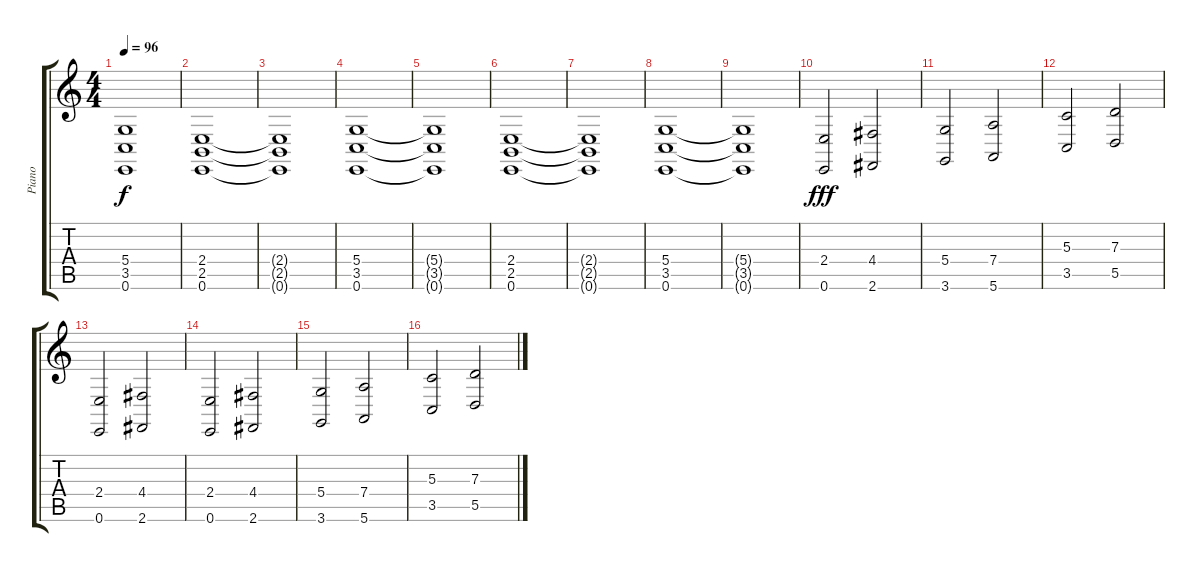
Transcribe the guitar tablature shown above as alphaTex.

\track ("Piano" "Piano") {instrument acousticgrandpiano}
\staff {score tabs}
\tuning (E4 B3 G3 D3 A2 E2) {hide}
\ts (4 4)
\tempo 96
\clef g2
\ks c
(5.4{t} 3.5{t} 0.6{t}).1{dy f} |
(2.4 2.5 0.6).1 |
(2.4{t} 2.5{t} 0.6{t}).1 |
(5.4 3.5 0.6).1 |
(5.4{t} 3.5{t} 0.6{t}).1 |
(2.4 2.5 0.6).1 |
(2.4{t} 2.5{t} 0.6{t}).1 |
(5.4 3.5 0.6).1 |
(5.4{t} 3.5{t} 0.6{t}).1 |
(2.4 0.6).2{dy fff} (4.4 2.6).2 |
(5.4 3.6).2 (7.4 5.6).2 |
(5.3 3.5).2 (7.3 5.5).2 |
(2.4 0.6).2 (4.4 2.6).2 |
(2.4 0.6).2 (4.4 2.6).2 |
(5.4 3.6).2 (7.4 5.6).2 |
(5.3 3.5).2 (7.3 5.5).2
